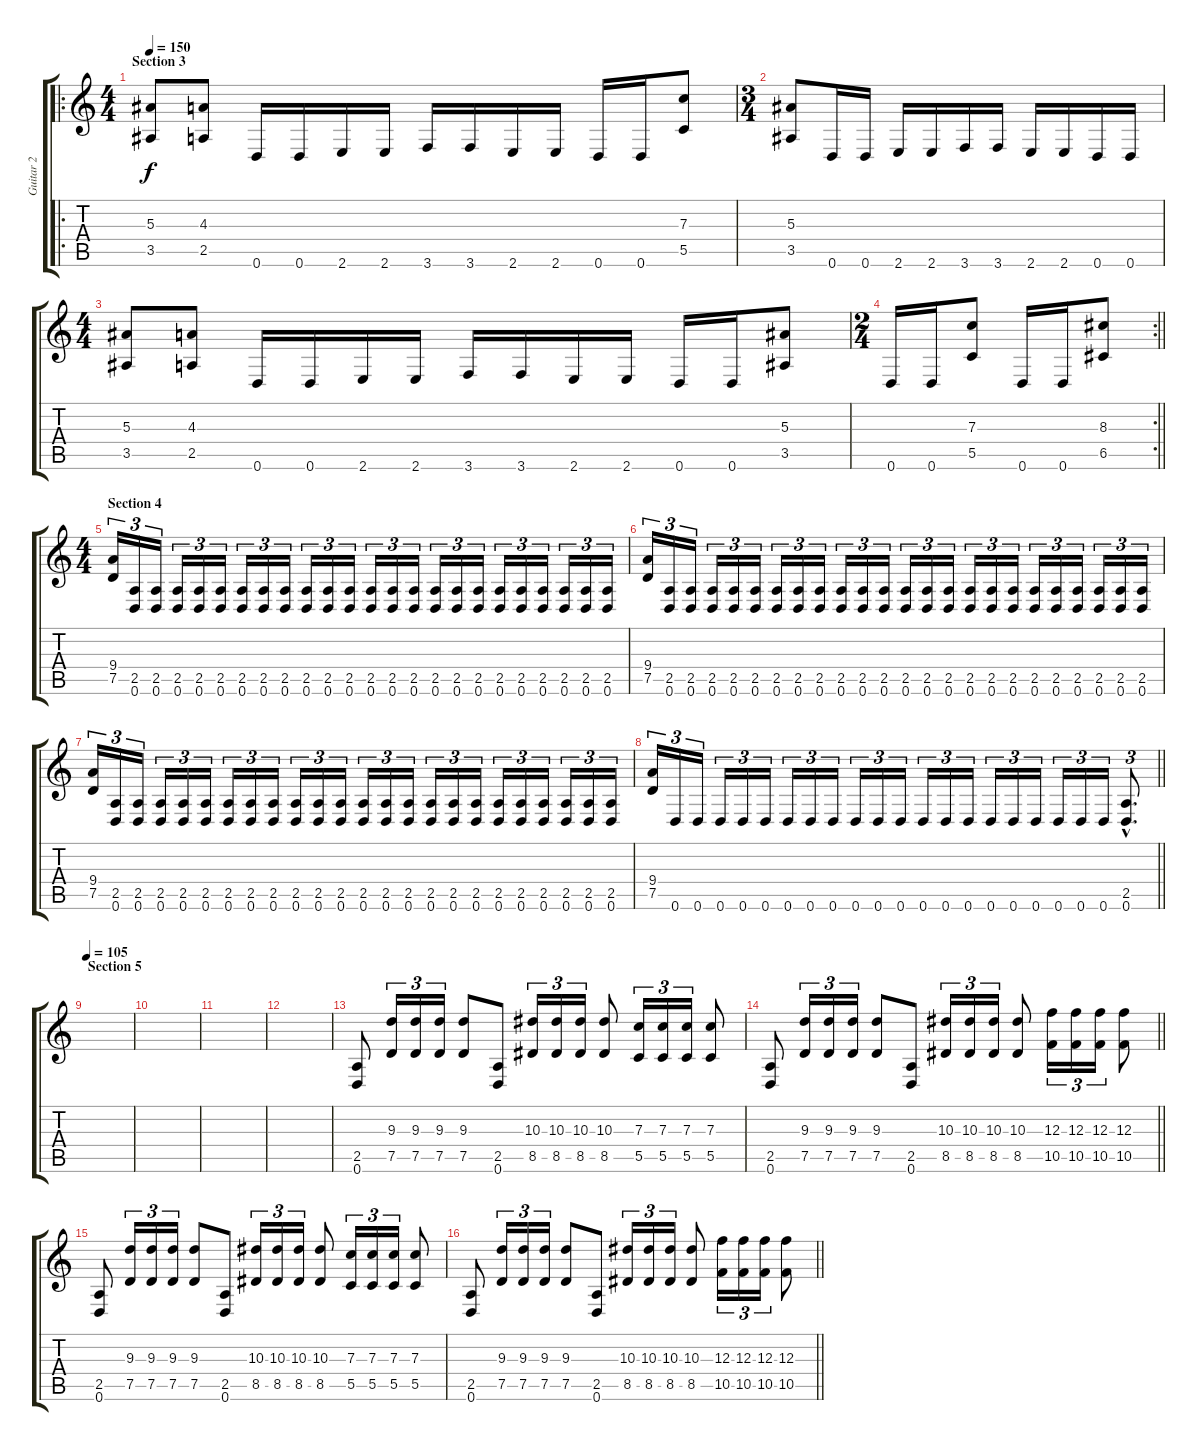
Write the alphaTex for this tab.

\track ("Guitar 2" "Guitar 2") {instrument distortionguitar}
\staff {score tabs}
\tuning (D4 A3 F3 C3 G2 D2) {hide}
\ro
\ts (4 4)
\section ("" "Section 3")
\tempo 150
\clef g2
\ks c
(5.3 3.5).8{dy f} (4.3 2.5).8 0.6.16 0.6.16 2.6.16 2.6.16 3.6.16 3.6.16 2.6.16 2.6.16 0.6.16 0.6.16 (7.3 5.5).8 |
\ts (3 4)
(5.3 3.5).8 0.6.16 0.6.16 2.6.16 2.6.16 3.6.16 3.6.16 2.6.16 2.6.16 0.6.16 0.6.16 |
\ts (4 4)
(5.3 3.5).8 (4.3 2.5).8 0.6.16 0.6.16 2.6.16 2.6.16 3.6.16 3.6.16 2.6.16 2.6.16 0.6.16 0.6.16 (5.3 3.5).8 |
\rc 2
\ts (2 4)
\barLineRight lightlight
0.6.16 0.6.16 (7.3 5.5).8 0.6.16 0.6.16 (8.3 6.5).8 |
\ts (4 4)
\section ("" "Section 4")
(9.4 7.5).16{tu (3 2)} (2.5 0.6).16{tu (3 2)} (2.5 0.6).16{tu (3 2)} (2.5 0.6).16{tu (3 2)} (2.5 0.6).16{tu (3 2)} (2.5 0.6).16{tu (3 2)} (2.5 0.6).16{tu (3 2)} (2.5 0.6).16{tu (3 2)} (2.5 0.6).16{tu (3 2)} (2.5 0.6).16{tu (3 2)} (2.5 0.6).16{tu (3 2)} (2.5 0.6).16{tu (3 2)} (2.5 0.6).16{tu (3 2)} (2.5 0.6).16{tu (3 2)} (2.5 0.6).16{tu (3 2)} (2.5 0.6).16{tu (3 2)} (2.5 0.6).16{tu (3 2)} (2.5 0.6).16{tu (3 2)} (2.5 0.6).16{tu (3 2)} (2.5 0.6).16{tu (3 2)} (2.5 0.6).16{tu (3 2)} (2.5 0.6).16{tu (3 2)} (2.5 0.6).16{tu (3 2)} (2.5 0.6).16{tu (3 2)} |
(9.4 7.5).16{tu (3 2)} (2.5 0.6).16{tu (3 2)} (2.5 0.6).16{tu (3 2)} (2.5 0.6).16{tu (3 2)} (2.5 0.6).16{tu (3 2)} (2.5 0.6).16{tu (3 2)} (2.5 0.6).16{tu (3 2)} (2.5 0.6).16{tu (3 2)} (2.5 0.6).16{tu (3 2)} (2.5 0.6).16{tu (3 2)} (2.5 0.6).16{tu (3 2)} (2.5 0.6).16{tu (3 2)} (2.5 0.6).16{tu (3 2)} (2.5 0.6).16{tu (3 2)} (2.5 0.6).16{tu (3 2)} (2.5 0.6).16{tu (3 2)} (2.5 0.6).16{tu (3 2)} (2.5 0.6).16{tu (3 2)} (2.5 0.6).16{tu (3 2)} (2.5 0.6).16{tu (3 2)} (2.5 0.6).16{tu (3 2)} (2.5 0.6).16{tu (3 2)} (2.5 0.6).16{tu (3 2)} (2.5 0.6).16{tu (3 2)} |
(9.4 7.5).16{tu (3 2)} (2.5 0.6).16{tu (3 2)} (2.5 0.6).16{tu (3 2)} (2.5 0.6).16{tu (3 2)} (2.5 0.6).16{tu (3 2)} (2.5 0.6).16{tu (3 2)} (2.5 0.6).16{tu (3 2)} (2.5 0.6).16{tu (3 2)} (2.5 0.6).16{tu (3 2)} (2.5 0.6).16{tu (3 2)} (2.5 0.6).16{tu (3 2)} (2.5 0.6).16{tu (3 2)} (2.5 0.6).16{tu (3 2)} (2.5 0.6).16{tu (3 2)} (2.5 0.6).16{tu (3 2)} (2.5 0.6).16{tu (3 2)} (2.5 0.6).16{tu (3 2)} (2.5 0.6).16{tu (3 2)} (2.5 0.6).16{tu (3 2)} (2.5 0.6).16{tu (3 2)} (2.5 0.6).16{tu (3 2)} (2.5 0.6).16{tu (3 2)} (2.5 0.6).16{tu (3 2)} (2.5 0.6).16{tu (3 2)} |
\barLineRight lightlight
(9.4 7.5).16{tu (3 2)} 0.6.16{tu (3 2)} 0.6.16{tu (3 2)} 0.6.16{tu (3 2)} 0.6.16{tu (3 2)} 0.6.16{tu (3 2)} 0.6.16{tu (3 2)} 0.6.16{tu (3 2)} 0.6.16{tu (3 2)} 0.6.16{tu (3 2)} 0.6.16{tu (3 2)} 0.6.16{tu (3 2)} 0.6.16{tu (3 2)} 0.6.16{tu (3 2)} 0.6.16{tu (3 2)} 0.6.16{tu (3 2)} 0.6.16{tu (3 2)} 0.6.16{tu (3 2)} 0.6.16{tu (3 2)} 0.6.16{tu (3 2)} 0.6.16{tu (3 2)} (2.5{hac} 0.6{hac}).8{d tu (3 2)} |
\section ("" "Section 5")
\tempo 105
|
|
|
|
(2.5 0.6).8 (9.3 7.5).16{tu (3 2)} (9.3 7.5).16{tu (3 2)} (9.3 7.5).16{tu (3 2)} (9.3 7.5).8 (2.5 0.6).8 (10.3 8.5).16{tu (3 2)} (10.3 8.5).16{tu (3 2)} (10.3 8.5).16{tu (3 2)} (10.3 8.5).8 (7.3 5.5).16{tu (3 2)} (7.3 5.5).16{tu (3 2)} (7.3 5.5).16{tu (3 2)} (7.3 5.5).8 |
\barLineRight lightlight
(2.5 0.6).8 (9.3 7.5).16{tu (3 2)} (9.3 7.5).16{tu (3 2)} (9.3 7.5).16{tu (3 2)} (9.3 7.5).8 (2.5 0.6).8 (10.3 8.5).16{tu (3 2)} (10.3 8.5).16{tu (3 2)} (10.3 8.5).16{tu (3 2)} (10.3 8.5).8 (12.3 10.5).16{tu (3 2)} (12.3 10.5).16{tu (3 2)} (12.3 10.5).16{tu (3 2)} (12.3 10.5).8 |
(2.5 0.6).8 (9.3 7.5).16{tu (3 2)} (9.3 7.5).16{tu (3 2)} (9.3 7.5).16{tu (3 2)} (9.3 7.5).8 (2.5 0.6).8 (10.3 8.5).16{tu (3 2)} (10.3 8.5).16{tu (3 2)} (10.3 8.5).16{tu (3 2)} (10.3 8.5).8 (7.3 5.5).16{tu (3 2)} (7.3 5.5).16{tu (3 2)} (7.3 5.5).16{tu (3 2)} (7.3 5.5).8 |
\barLineRight lightlight
(2.5 0.6).8 (9.3 7.5).16{tu (3 2)} (9.3 7.5).16{tu (3 2)} (9.3 7.5).16{tu (3 2)} (9.3 7.5).8 (2.5 0.6).8 (10.3 8.5).16{tu (3 2)} (10.3 8.5).16{tu (3 2)} (10.3 8.5).16{tu (3 2)} (10.3 8.5).8 (12.3 10.5).16{tu (3 2)} (12.3 10.5).16{tu (3 2)} (12.3 10.5).16{tu (3 2)} (12.3 10.5).8
